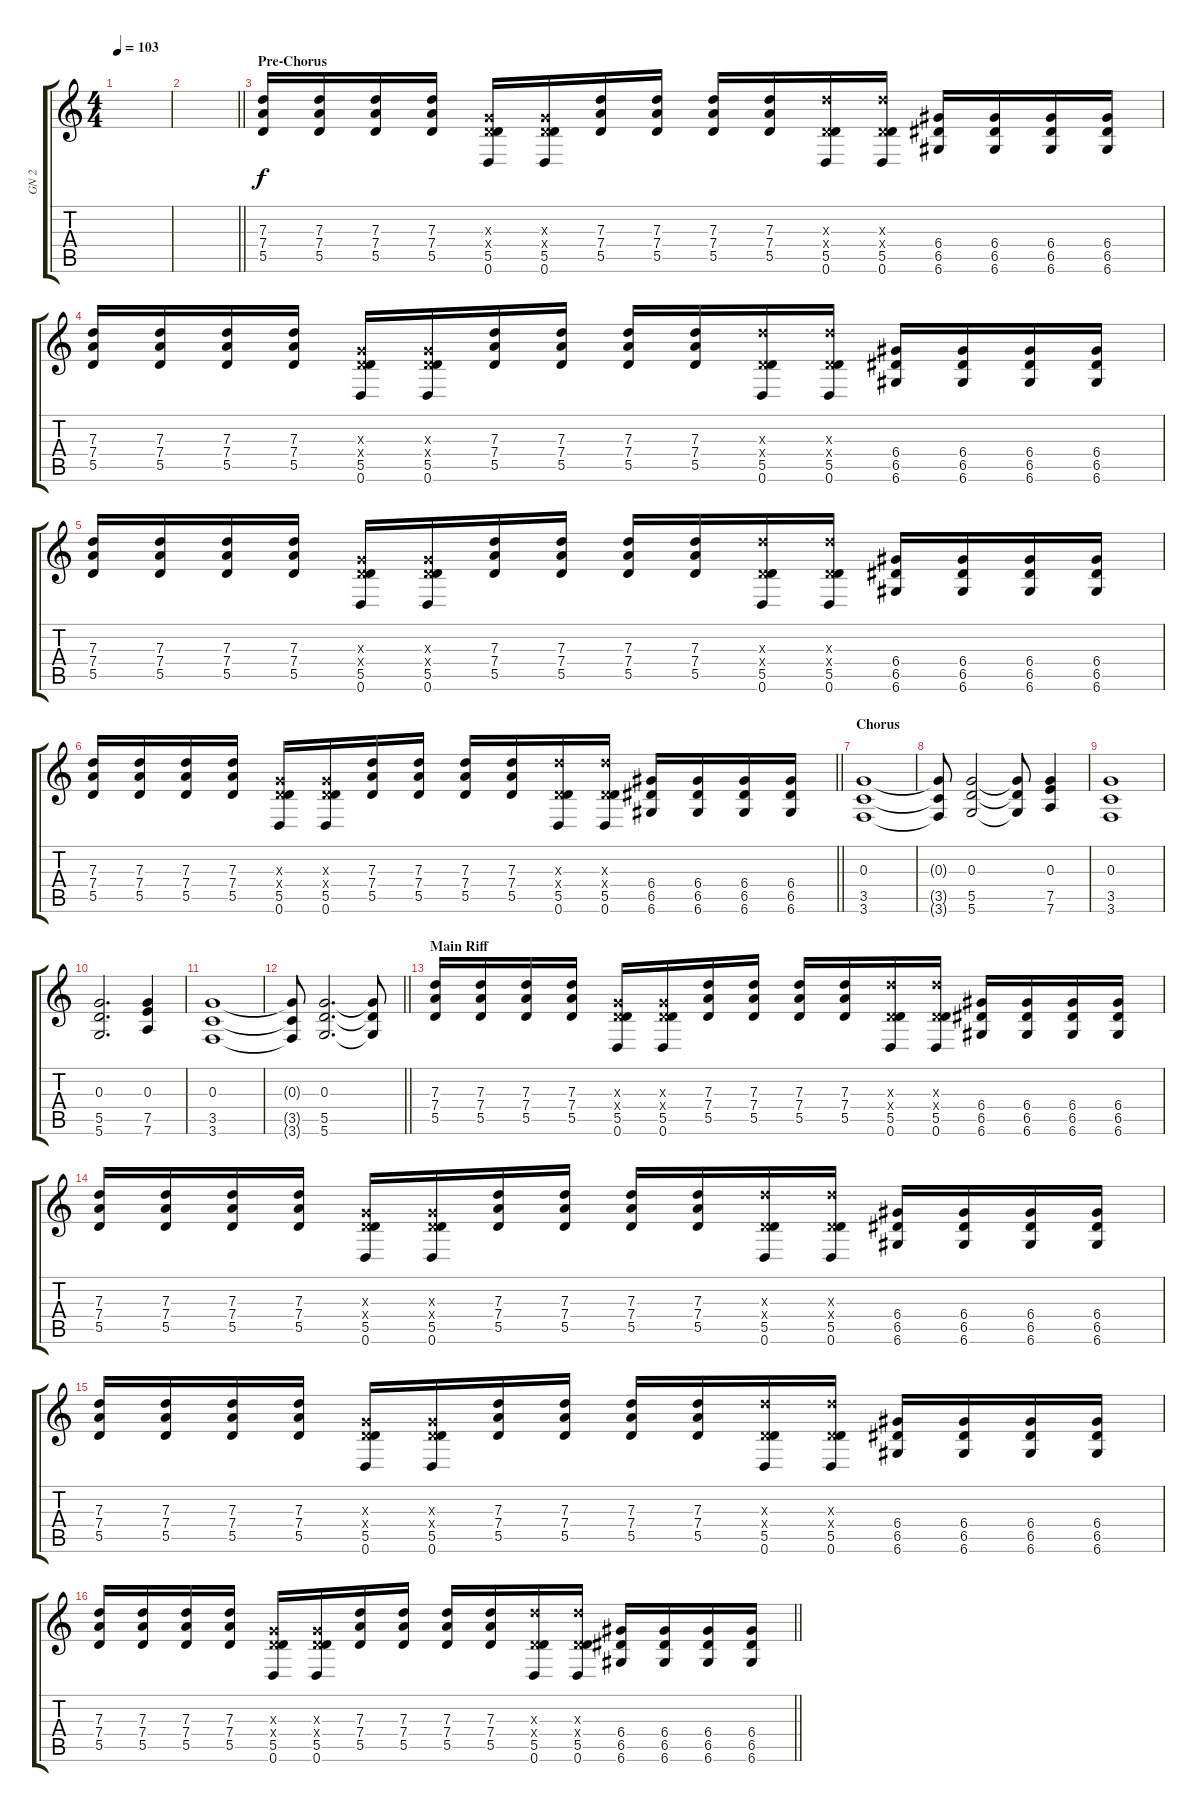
\track ("GN 2" "GN 2") {instrument distortionguitar}
\staff {score tabs}
\tuning (E4 B3 G3 D3 A2 D2) {hide}
\ts (4 4)
\tempo 103
\clef g2
\ks c
|
\barLineRight lightlight
|
\section ("" "Pre-Chorus")
(7.3 7.4 5.5).16{volume 11} (7.3 7.4 5.5).16 (7.3 7.4 5.5).16 (7.3 7.4 5.5).16 (0.3{x} 0.4{x} 5.5 0.6).16 (0.3{x} 0.4{x} 5.5 0.6).16 (7.3 7.4 5.5).16 (7.3 7.4 5.5).16 (7.3 7.4 5.5).16 (7.3 7.4 5.5).16 (7.3{x} 0.4{x} 5.5 0.6).16 (7.3{x} 0.4{x} 5.5 0.6).16 (6.4 6.5 6.6).16 (6.4 6.5 6.6).16 (6.4 6.5 6.6).16 (6.4 6.5 6.6).16 |
(7.3 7.4 5.5).16 (7.3 7.4 5.5).16 (7.3 7.4 5.5).16 (7.3 7.4 5.5).16 (0.3{x} 0.4{x} 5.5 0.6).16 (0.3{x} 0.4{x} 5.5 0.6).16 (7.3 7.4 5.5).16 (7.3 7.4 5.5).16 (7.3 7.4 5.5).16 (7.3 7.4 5.5).16 (7.3{x} 0.4{x} 5.5 0.6).16 (7.3{x} 0.4{x} 5.5 0.6).16 (6.4 6.5 6.6).16 (6.4 6.5 6.6).16 (6.4 6.5 6.6).16 (6.4 6.5 6.6).16 |
(7.3 7.4 5.5).16 (7.3 7.4 5.5).16 (7.3 7.4 5.5).16 (7.3 7.4 5.5).16 (0.3{x} 0.4{x} 5.5 0.6).16 (0.3{x} 0.4{x} 5.5 0.6).16 (7.3 7.4 5.5).16 (7.3 7.4 5.5).16 (7.3 7.4 5.5).16 (7.3 7.4 5.5).16 (7.3{x} 0.4{x} 5.5 0.6).16 (7.3{x} 0.4{x} 5.5 0.6).16 (6.4 6.5 6.6).16 (6.4 6.5 6.6).16 (6.4 6.5 6.6).16 (6.4 6.5 6.6).16 |
\barLineRight lightlight
(7.3 7.4 5.5).16 (7.3 7.4 5.5).16 (7.3 7.4 5.5).16 (7.3 7.4 5.5).16 (0.3{x} 0.4{x} 5.5 0.6).16 (0.3{x} 0.4{x} 5.5 0.6).16 (7.3 7.4 5.5).16 (7.3 7.4 5.5).16 (7.3 7.4 5.5).16 (7.3 7.4 5.5).16 (7.3{x} 0.4{x} 5.5 0.6).16 (7.3{x} 0.4{x} 5.5 0.6).16 (6.4 6.5 6.6).16 (6.4 6.5 6.6).16 (6.4 6.5 6.6).16 (6.4 6.5 6.6).16 |
\section ("" "Chorus")
(0.3 3.5 3.6).1 |
(0.3{t} 3.5{t} 3.6{t}).8 (0.3 5.5 5.6).2 (0.3{t} 5.5{t} 5.6{t}).8 (0.3 7.5 7.6).4 |
(0.3 3.5 3.6).1 |
(0.3 5.5 5.6).2{d} (0.3 7.5 7.6).4 |
(0.3 3.5 3.6).1 |
\barLineRight lightlight
(0.3{t} 3.5{t} 3.6{t}).8 (0.3 5.5 5.6).2{d} (0.3{t} 5.5{t} 5.6{t}).8 |
\section ("" "Main Riff")
(7.3 7.4 5.5).16 (7.3 7.4 5.5).16 (7.3 7.4 5.5).16 (7.3 7.4 5.5).16 (0.3{x} 0.4{x} 5.5 0.6).16 (0.3{x} 0.4{x} 5.5 0.6).16 (7.3 7.4 5.5).16 (7.3 7.4 5.5).16 (7.3 7.4 5.5).16 (7.3 7.4 5.5).16 (7.3{x} 0.4{x} 5.5 0.6).16 (7.3{x} 0.4{x} 5.5 0.6).16 (6.4 6.5 6.6).16 (6.4 6.5 6.6).16 (6.4 6.5 6.6).16 (6.4 6.5 6.6).16 |
(7.3 7.4 5.5).16 (7.3 7.4 5.5).16 (7.3 7.4 5.5).16 (7.3 7.4 5.5).16 (0.3{x} 0.4{x} 5.5 0.6).16 (0.3{x} 0.4{x} 5.5 0.6).16 (7.3 7.4 5.5).16 (7.3 7.4 5.5).16 (7.3 7.4 5.5).16 (7.3 7.4 5.5).16 (7.3{x} 0.4{x} 5.5 0.6).16 (7.3{x} 0.4{x} 5.5 0.6).16 (6.4 6.5 6.6).16 (6.4 6.5 6.6).16 (6.4 6.5 6.6).16 (6.4 6.5 6.6).16 |
(7.3 7.4 5.5).16 (7.3 7.4 5.5).16 (7.3 7.4 5.5).16 (7.3 7.4 5.5).16 (0.3{x} 0.4{x} 5.5 0.6).16 (0.3{x} 0.4{x} 5.5 0.6).16 (7.3 7.4 5.5).16 (7.3 7.4 5.5).16 (7.3 7.4 5.5).16 (7.3 7.4 5.5).16 (7.3{x} 0.4{x} 5.5 0.6).16 (7.3{x} 0.4{x} 5.5 0.6).16 (6.4 6.5 6.6).16 (6.4 6.5 6.6).16 (6.4 6.5 6.6).16 (6.4 6.5 6.6).16 |
\barLineRight lightlight
(7.3 7.4 5.5).16 (7.3 7.4 5.5).16 (7.3 7.4 5.5).16 (7.3 7.4 5.5).16 (0.3{x} 0.4{x} 5.5 0.6).16 (0.3{x} 0.4{x} 5.5 0.6).16 (7.3 7.4 5.5).16 (7.3 7.4 5.5).16 (7.3 7.4 5.5).16 (7.3 7.4 5.5).16 (7.3{x} 0.4{x} 5.5 0.6).16 (7.3{x} 0.4{x} 5.5 0.6).16 (6.4 6.5 6.6).16 (6.4 6.5 6.6).16 (6.4 6.5 6.6).16 (6.4 6.5 6.6).16
